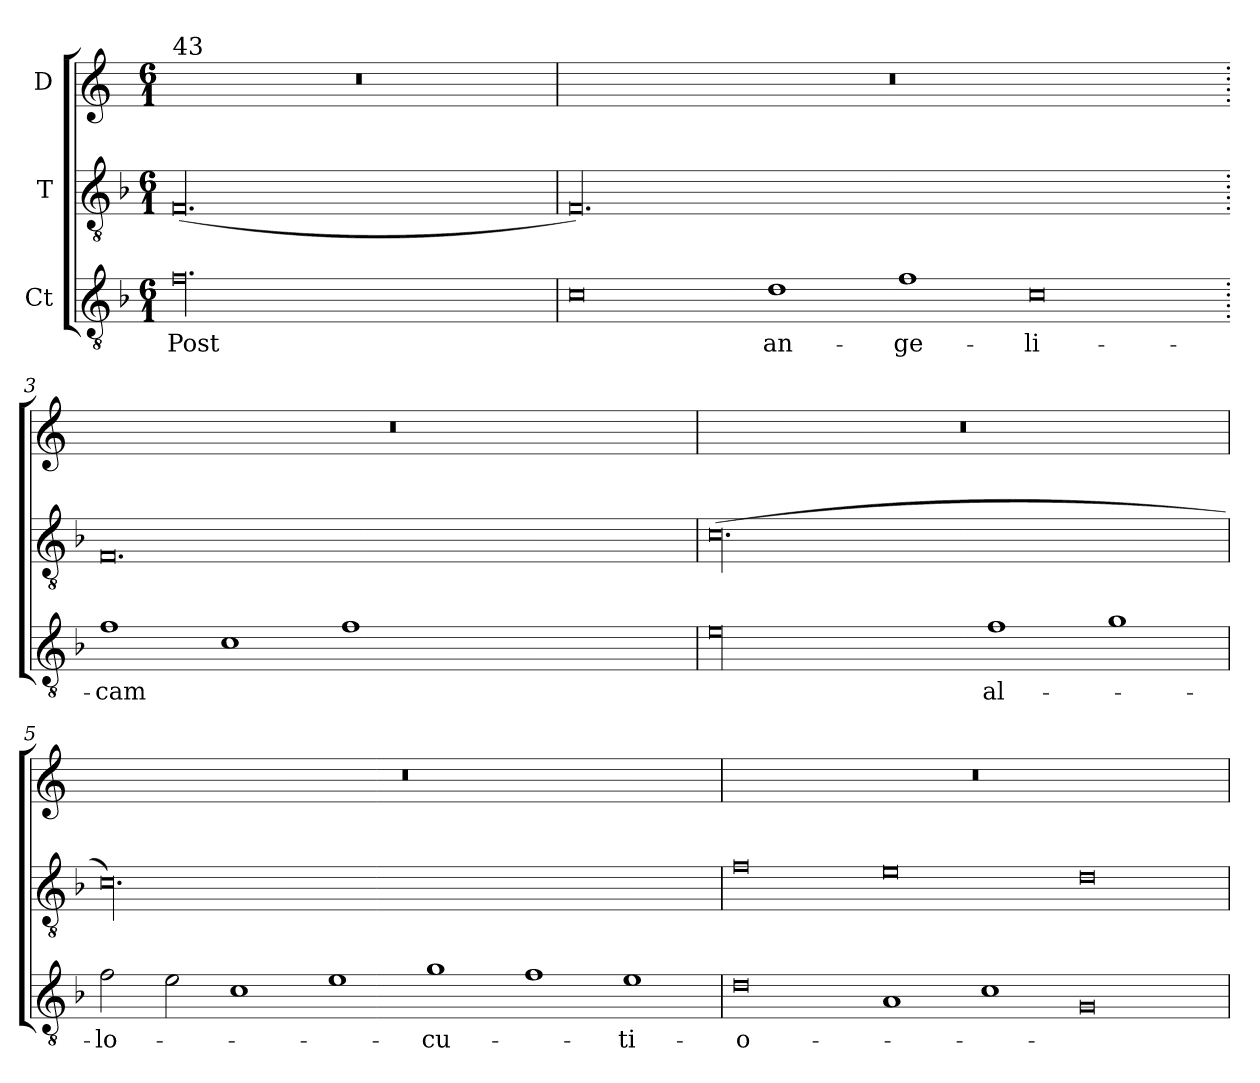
**kern	**text	**kern	**kern
*part3	*part3	*part2	*part1
*staff3	*staff3	*staff2	*staff1
*I"Ct	*	*I"T	*I"D
!!LO:PB:g=z
*clefGv2	*	*clefGv2	*clefG2
*ITrd7c12	*	*ITrd7c12	*
*k[b-]	*	*k[b-]	*k[]
*F:	*	*F:	*C:
*M6/1	*	*M6/1	*M6/1
=1	=1	=1	=1
!	!	!	!LO:TX:a:t=43
!	!LO:LY:b:color=#000000	!	!LO:N:vis=1
00.Fi\	Post	(00.FFi/	00.r
=2	=2	=2	=2
!	!	!	!LO:N:vis=1
0Ci\	.	00.FFi/)	00.r
!	!LO:LY:b:color=#000000	!	!
1Di\	an-	.	.
!	!LO:LY:b:color=#000000	!	!
1Fi\	-ge-	.	.
!	!LO:LY:b:color=#000000	!	!
0Ci\	-li-	.	.
=3.	=3.	=3.	=3.
!	!LO:LY:b:color=#000000	!	!LO:N:vis=1
1Fi\	-cam	0.FFi/	00.r
1Ci\	.	.	.
1Fi\	.	.	.
0.ryy	.	0.ryy	.
=4	=4	=4	=4
!	!	!	!LO:N:vis=1
00Ei\	.	(00.Ci\	00.r
!	!LO:LY:b:color=#000000	!	!
1Fi\	al-	.	.
1Gi\	.	.	.
!!LO:LB:g=z
=5	=5	=5	=5
!	!LO:LY:b:color=#000000	!	!LO:N:vis=1
2Fi\	-lo-	00.Ci\)	00.r
2Ei\	.	.	.
1Ci\	.	.	.
1Ei\	.	.	.
!	!LO:LY:b:color=#000000	!	!
1Gi\	-cu-	.	.
1Fi\	.	.	.
!	!LO:LY:b:color=#000000	!	!
1Ei\	-ti-	.	.
=6	=6	=6	=6
!	!LO:LY:b:color=#000000	!	!LO:N:vis=1
0Di\	-o-	0Fi\	00.r
1AAi/	.	0Ei\	.
1Ci\	.	.	.
0GGi/	.	0Di\	.
=	=	=	=
*-	*-	*-	*-
